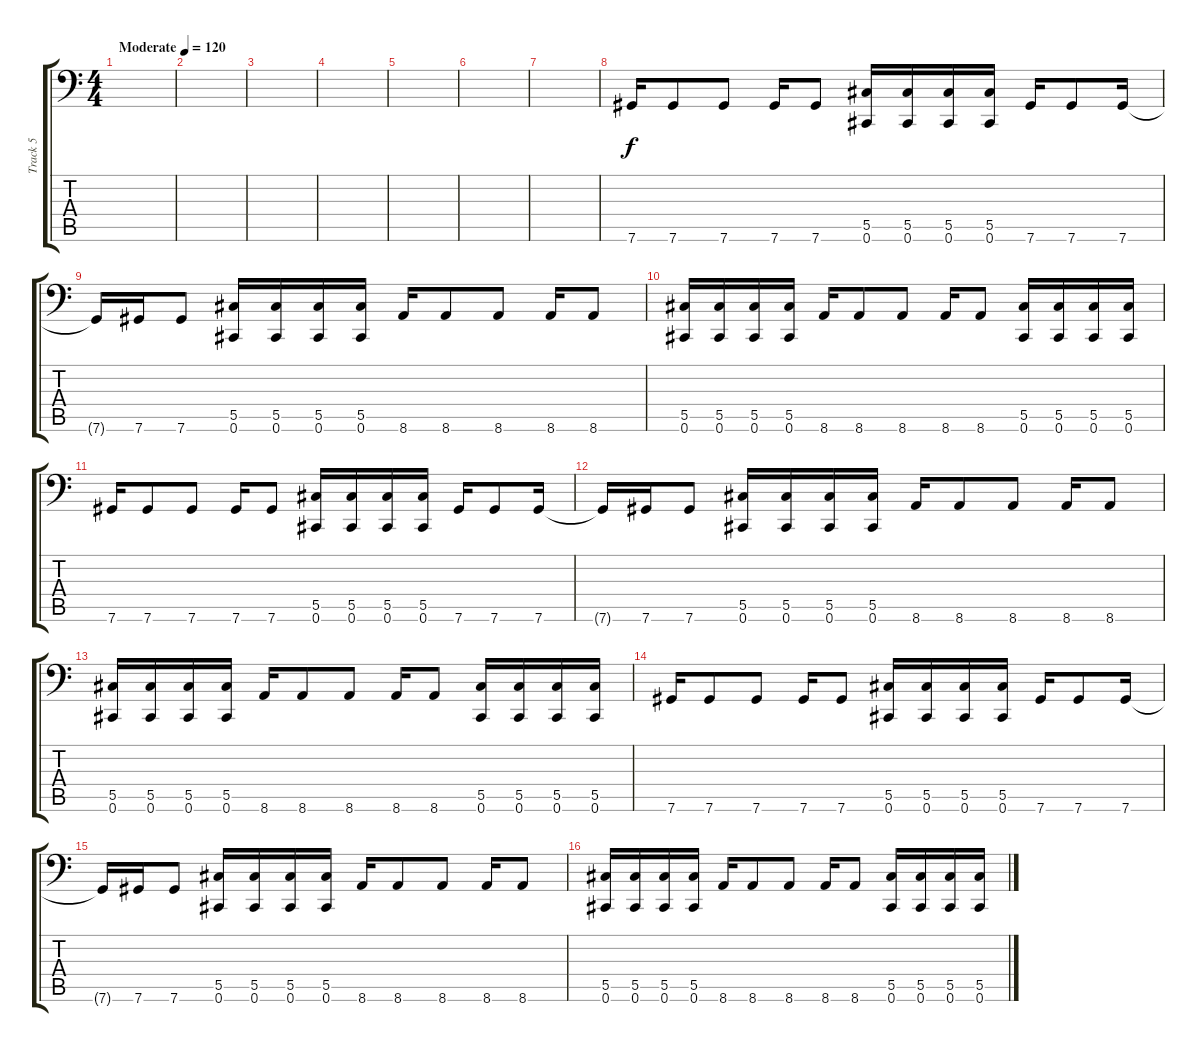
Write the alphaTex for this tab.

\track ("Track 5" "Track 5") {instrument electricbasspick}
\staff {score tabs}
\tuning (Eb3 Bb2 Gb2 Db2 Ab1 Db1) {hide}
\ts (4 4)
\tempo (120 "Moderate")
\clef f4
\ks c
|
|
|
|
|
|
|
7.6.16 7.6.8 7.6.8 7.6.16 7.6.8 (5.5 0.6).16 (5.5 0.6).16 (5.5 0.6).16 (5.5 0.6).16 7.6.16 7.6.8 7.6.16 |
7.6{t}.16 7.6.16 7.6.8 (5.5 0.6).16 (5.5 0.6).16 (5.5 0.6).16 (5.5 0.6).16 8.6.16 8.6.8 8.6.8 8.6.16 8.6.8 |
(5.5 0.6).16 (5.5 0.6).16 (5.5 0.6).16 (5.5 0.6).16 8.6.16 8.6.8 8.6.8 8.6.16 8.6.8 (5.5 0.6).16 (5.5 0.6).16 (5.5 0.6).16 (5.5 0.6).16 |
7.6.16 7.6.8 7.6.8 7.6.16 7.6.8 (5.5 0.6).16 (5.5 0.6).16 (5.5 0.6).16 (5.5 0.6).16 7.6.16 7.6.8 7.6.16 |
7.6{t}.16 7.6.16 7.6.8 (5.5 0.6).16 (5.5 0.6).16 (5.5 0.6).16 (5.5 0.6).16 8.6.16 8.6.8 8.6.8 8.6.16 8.6.8 |
(5.5 0.6).16 (5.5 0.6).16 (5.5 0.6).16 (5.5 0.6).16 8.6.16 8.6.8 8.6.8 8.6.16 8.6.8 (5.5 0.6).16 (5.5 0.6).16 (5.5 0.6).16 (5.5 0.6).16 |
7.6.16 7.6.8 7.6.8 7.6.16 7.6.8 (5.5 0.6).16 (5.5 0.6).16 (5.5 0.6).16 (5.5 0.6).16 7.6.16 7.6.8 7.6.16 |
7.6{t}.16 7.6.16 7.6.8 (5.5 0.6).16 (5.5 0.6).16 (5.5 0.6).16 (5.5 0.6).16 8.6.16 8.6.8 8.6.8 8.6.16 8.6.8 |
(5.5 0.6).16 (5.5 0.6).16 (5.5 0.6).16 (5.5 0.6).16 8.6.16 8.6.8 8.6.8 8.6.16 8.6.8 (5.5 0.6).16 (5.5 0.6).16 (5.5 0.6).16 (5.5 0.6).16
